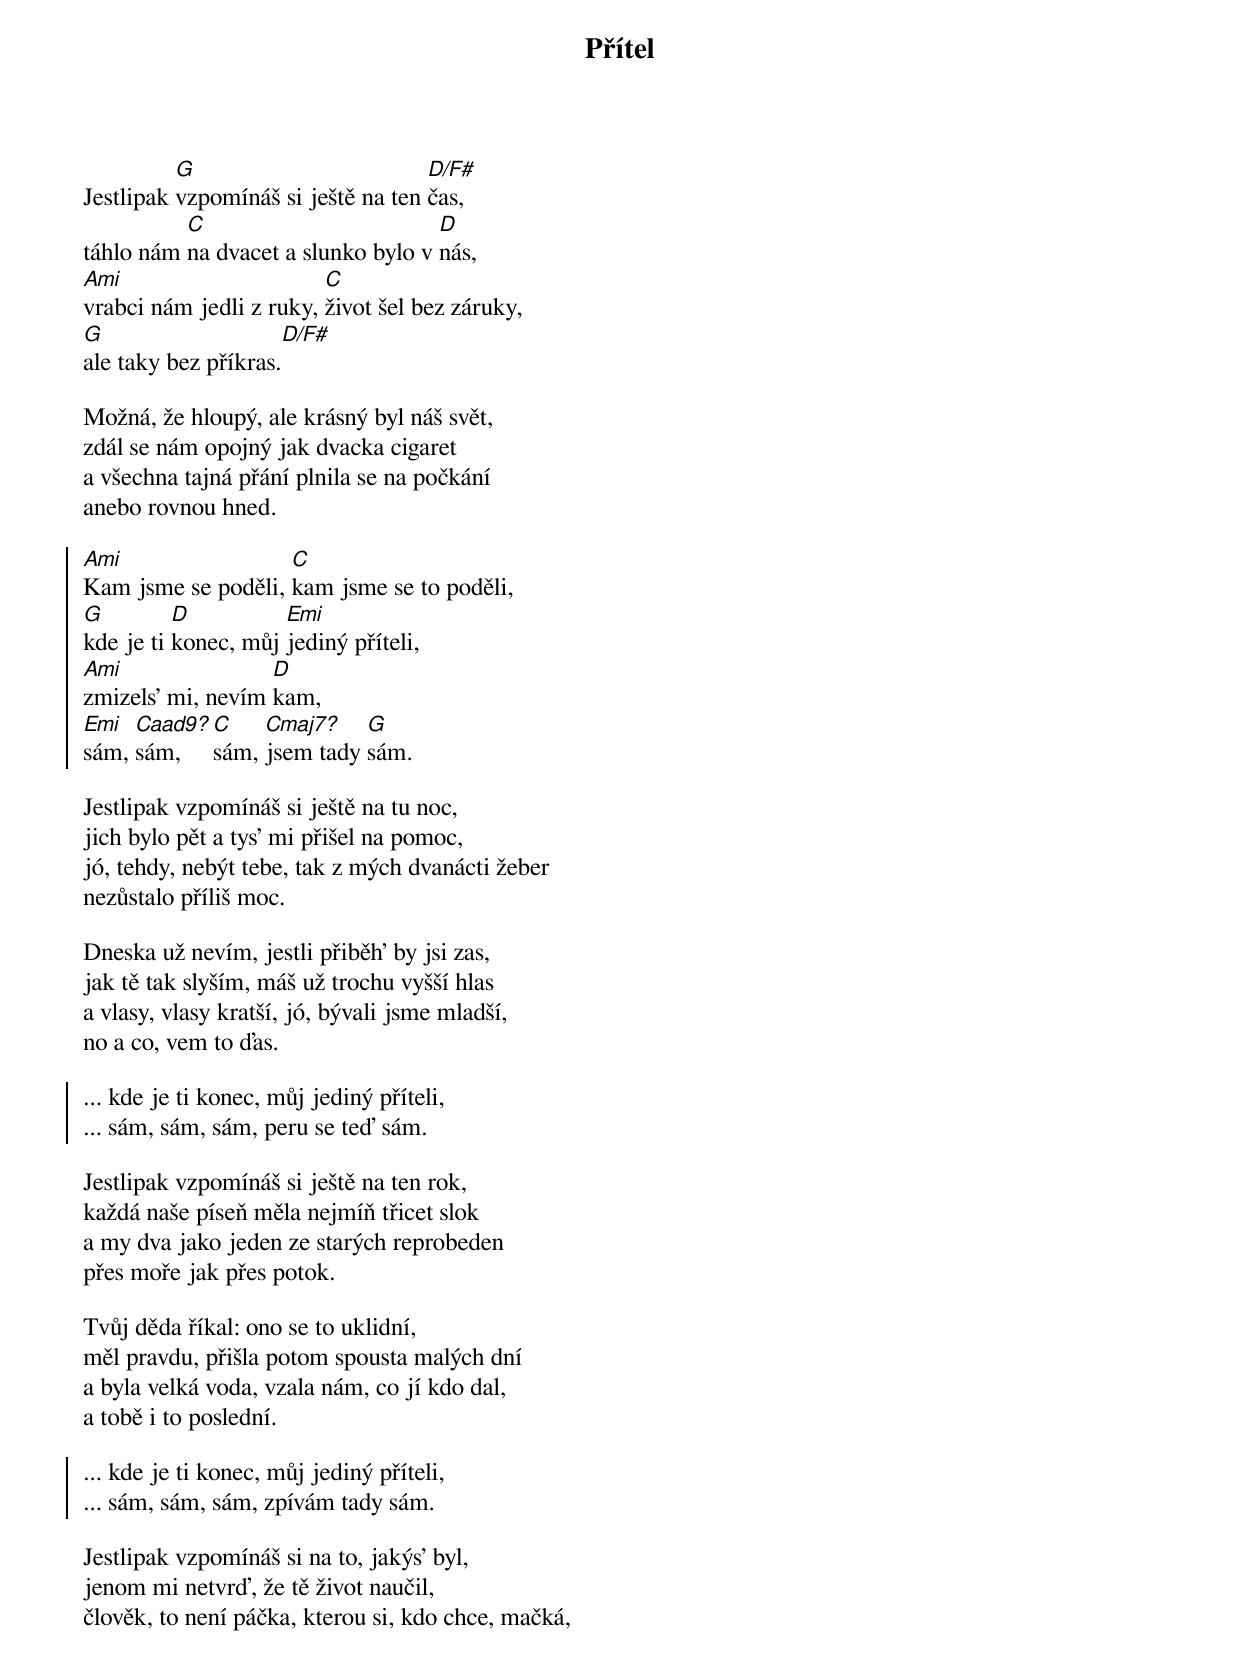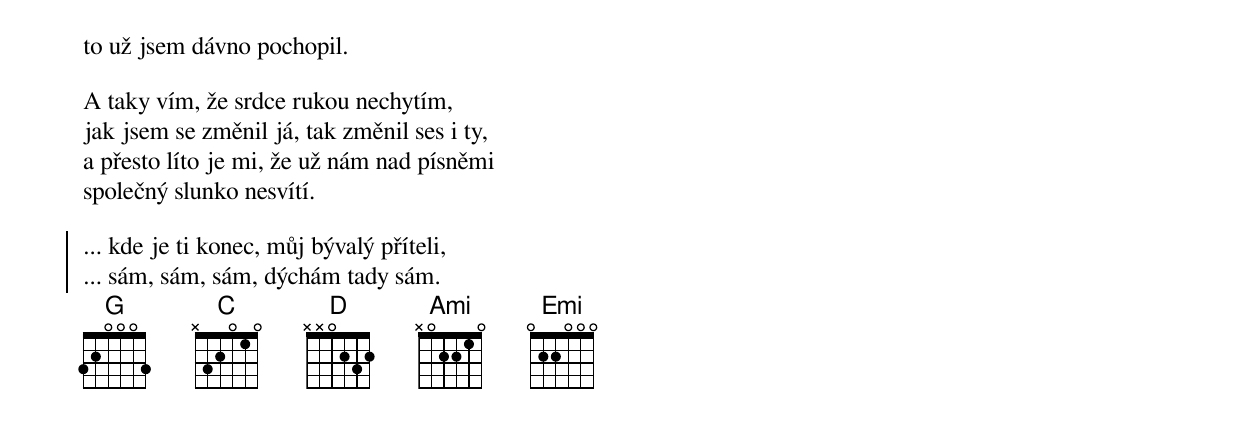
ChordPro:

{title: Přítel}
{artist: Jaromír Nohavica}
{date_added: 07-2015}
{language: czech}
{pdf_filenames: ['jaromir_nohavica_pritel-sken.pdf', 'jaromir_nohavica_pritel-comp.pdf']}
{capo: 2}
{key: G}
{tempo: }
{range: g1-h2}
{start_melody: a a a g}
{start_of_verse}
Jestlipak [G]vzpomínáš si ještě na ten [D/F#]čas,
táhlo nám [C]na dvacet a slunko bylo v [D]nás,
[Ami]vrabci nám jedli z ruky, [C]život šel bez záruky,
[G]ale taky bez příkras.[D/F#]
{end_of_verse}

{start_of_verse}
Možná, že hloupý, ale krásný byl náš svět,
zdál se nám opojný jak dvacka cigaret
a všechna tajná přání plnila se na počkání
anebo rovnou hned.
{end_of_verse}

{start_of_chorus}
[Ami]Kam jsme se poděli, [C]kam jsme se to poděli,
[G]kde je ti [D]konec, můj [Emi]jediný příteli,
[Ami]zmizels' mi, nevím [D]kam,
[Emi]sám, [Caad9?]sám, [C]sám, [Cmaj7?]jsem tady [G]sám.
{end_of_chorus}

{start_of_verse}
Jestlipak vzpomínáš si ještě na tu noc,
jich bylo pět a tys' mi přišel na pomoc,
jó, tehdy, nebýt tebe, tak z mých dvanácti žeber
nezůstalo příliš moc.
{end_of_verse}

{start_of_verse}
Dneska už nevím, jestli přiběh' by jsi zas,
jak tě tak slyším, máš už trochu vyšší hlas
a vlasy, vlasy kratší, jó, bývali jsme mladší,
no a co, vem to ďas.
{end_of_verse}

{start_of_chorus}
... kde je ti konec, můj jediný příteli,
... sám, sám, sám, peru se teď sám.
{end_of_chorus}

{start_of_verse}
Jestlipak vzpomínáš si ještě na ten rok,
každá naše píseň měla nejmíň třicet slok
a my dva jako jeden ze starých reprobeden
přes moře jak přes potok.
{end_of_verse}

{start_of_verse}
Tvůj děda říkal: ono se to uklidní,
měl pravdu, přišla potom spousta malých dní
a byla velká voda, vzala nám, co jí kdo dal,
a tobě i to poslední.
{end_of_verse}

{start_of_chorus}
... kde je ti konec, můj jediný příteli,
... sám, sám, sám, zpívám tady sám.
{end_of_chorus}

{start_of_verse}
Jestlipak vzpomínáš si na to, jakýs' byl,
jenom mi netvrď, že tě život naučil,
člověk, to není páčka, kterou si, kdo chce, mačká,
to už jsem dávno pochopil.
{end_of_verse}

{start_of_verse}
A taky vím, že srdce rukou nechytím,
jak jsem se změnil já, tak změnil ses i ty,
a přesto líto je mi, že už nám nad písněmi
společný slunko nesvítí.
{end_of_verse}

{start_of_chorus}
... kde je ti konec, můj bývalý příteli,
... sám, sám, sám, dýchám tady sám.
{end_of_chorus}
